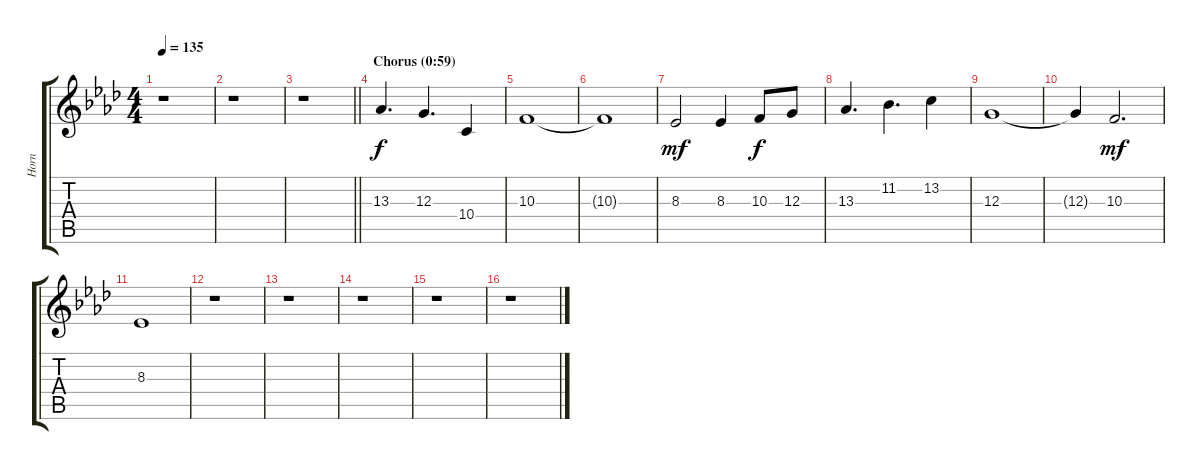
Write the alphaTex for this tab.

\track ("Horn" "Horn") {instrument frenchhorn}
\staff {score tabs}
\tuning (E4 B3 G3 D3 A2 E2) {hide}
\ts (4 4)
\tempo 135
\clef g2
\ks fminor
r.1{dy f} |
r.1 |
\barLineRight lightlight
r.1 |
\section ("" "Chorus (0:59)")
13.3.4{d volume 11} 12.3.4{d} 10.4.4 |
10.3.1 |
10.3{t}.1{volume 5} |
8.3.2{dy mf volume 11} 8.3.4 10.3.8{dy f} 12.3.8 |
13.3.4{d} 11.2.4{d} 13.2.4 |
12.3.1{volume 8} |
12.3{t}.4 10.3.2{d dy mf} |
8.3.1 |
r.1 |
r.1 |
r.1 |
r.1 |
r.1
